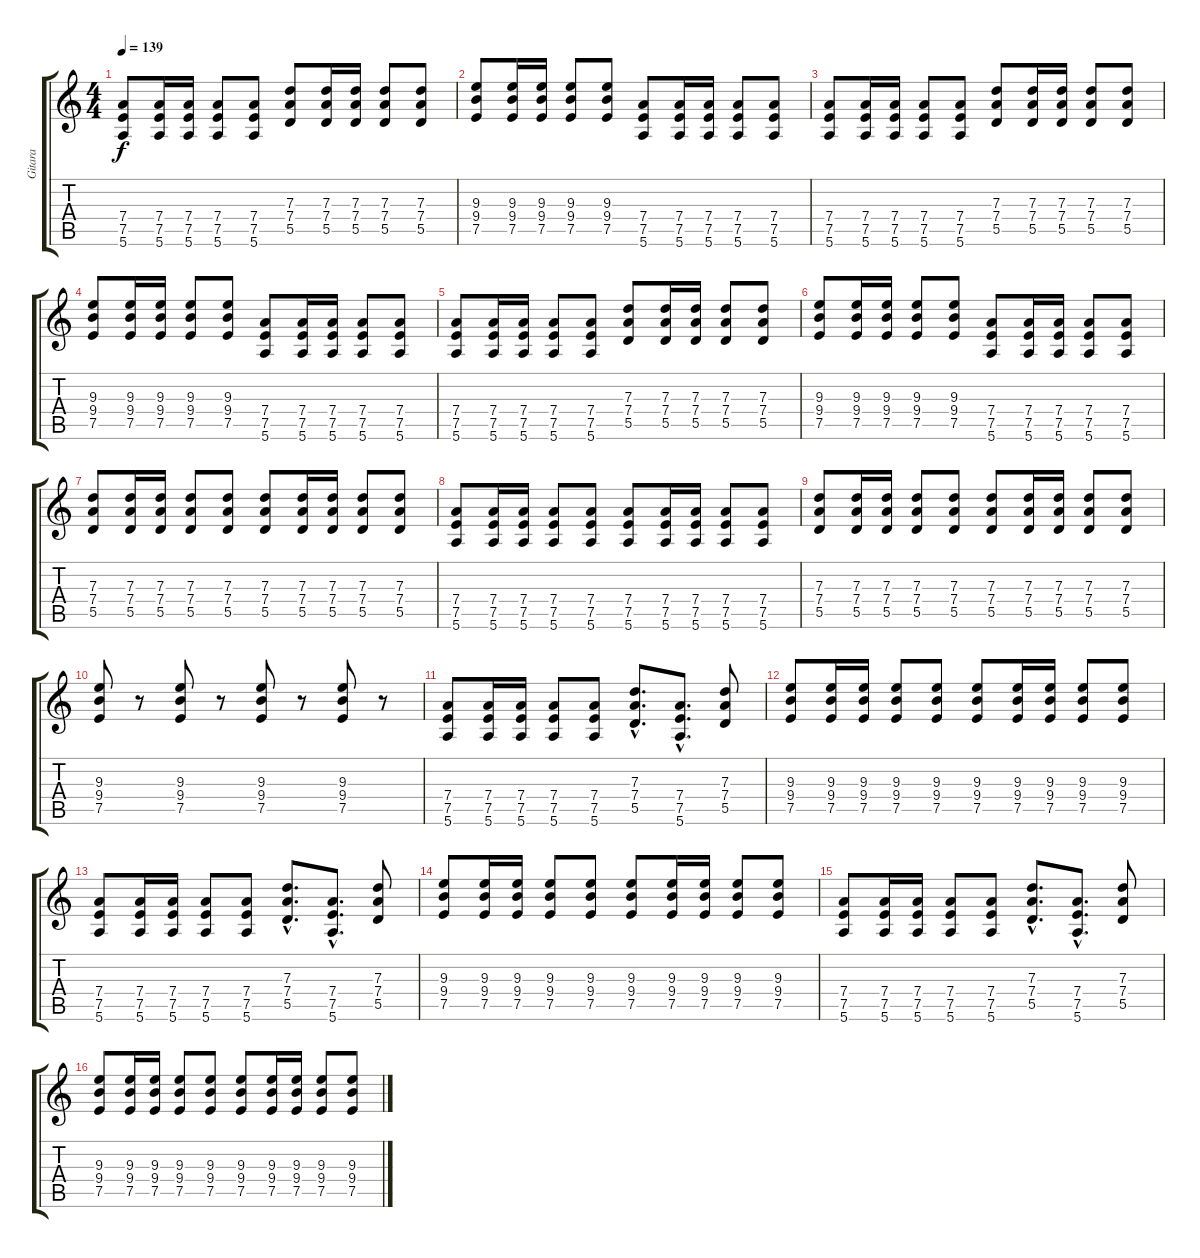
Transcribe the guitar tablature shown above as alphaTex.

\track ("Gitara" "Gitara") {instrument distortionguitar}
\staff {score tabs}
\tuning (E4 B3 G3 D3 A2 E2) {hide}
\ts (4 4)
\tempo 139
\clef g2
\ks c
(7.4 7.5 5.6).8{dy f} (7.4 7.5 5.6).16 (7.4 7.5 5.6).16 (7.4 7.5 5.6).8 (7.4 7.5 5.6).8 (7.3 7.4 5.5).8 (7.3 7.4 5.5).16 (7.3 7.4 5.5).16 (7.3 7.4 5.5).8 (7.3 7.4 5.5).8 |
(9.3 9.4 7.5).8 (9.3 9.4 7.5).16 (9.3 9.4 7.5).16 (9.3 9.4 7.5).8 (9.3 9.4 7.5).8 (7.4 7.5 5.6).8 (7.4 7.5 5.6).16 (7.4 7.5 5.6).16 (7.4 7.5 5.6).8 (7.4 7.5 5.6).8 |
(7.4 7.5 5.6).8 (7.4 7.5 5.6).16 (7.4 7.5 5.6).16 (7.4 7.5 5.6).8 (7.4 7.5 5.6).8 (7.3 7.4 5.5).8 (7.3 7.4 5.5).16 (7.3 7.4 5.5).16 (7.3 7.4 5.5).8 (7.3 7.4 5.5).8 |
(9.3 9.4 7.5).8 (9.3 9.4 7.5).16 (9.3 9.4 7.5).16 (9.3 9.4 7.5).8 (9.3 9.4 7.5).8 (7.4 7.5 5.6).8 (7.4 7.5 5.6).16 (7.4 7.5 5.6).16 (7.4 7.5 5.6).8 (7.4 7.5 5.6).8 |
(7.4 7.5 5.6).8 (7.4 7.5 5.6).16 (7.4 7.5 5.6).16 (7.4 7.5 5.6).8 (7.4 7.5 5.6).8 (7.3 7.4 5.5).8 (7.3 7.4 5.5).16 (7.3 7.4 5.5).16 (7.3 7.4 5.5).8 (7.3 7.4 5.5).8 |
(9.3 9.4 7.5).8 (9.3 9.4 7.5).16 (9.3 9.4 7.5).16 (9.3 9.4 7.5).8 (9.3 9.4 7.5).8 (7.4 7.5 5.6).8 (7.4 7.5 5.6).16 (7.4 7.5 5.6).16 (7.4 7.5 5.6).8 (7.4 7.5 5.6).8 |
(7.3 7.4 5.5).8 (7.3 7.4 5.5).16 (7.3 7.4 5.5).16 (7.3 7.4 5.5).8 (7.3 7.4 5.5).8 (7.3 7.4 5.5).8 (7.3 7.4 5.5).16 (7.3 7.4 5.5).16 (7.3 7.4 5.5).8 (7.3 7.4 5.5).8 |
(7.4 7.5 5.6).8 (7.4 7.5 5.6).16 (7.4 7.5 5.6).16 (7.4 7.5 5.6).8 (7.4 7.5 5.6).8 (7.4 7.5 5.6).8 (7.4 7.5 5.6).16 (7.4 7.5 5.6).16 (7.4 7.5 5.6).8 (7.4 7.5 5.6).8 |
(7.3 7.4 5.5).8 (7.3 7.4 5.5).16 (7.3 7.4 5.5).16 (7.3 7.4 5.5).8 (7.3 7.4 5.5).8 (7.3 7.4 5.5).8 (7.3 7.4 5.5).16 (7.3 7.4 5.5).16 (7.3 7.4 5.5).8 (7.3 7.4 5.5).8 |
(9.3 9.4 7.5).8 r.8 (9.3 9.4 7.5).8 r.8 (9.3 9.4 7.5).8 r.8 (9.3 9.4 7.5).8 r.8 |
(7.4 7.5 5.6).8 (7.4 7.5 5.6).16 (7.4 7.5 5.6).16 (7.4 7.5 5.6).8 (7.4 7.5 5.6).8 (7.3{hac} 7.4{hac} 5.5{hac}).8{d} (7.4{hac} 7.5{hac} 5.6{hac}).8{d} (7.3 7.4 5.5).8 |
(9.3 9.4 7.5).8 (9.3 9.4 7.5).16 (9.3 9.4 7.5).16 (9.3 9.4 7.5).8 (9.3 9.4 7.5).8 (9.3 9.4 7.5).8 (9.3 9.4 7.5).16 (9.3 9.4 7.5).16 (9.3 9.4 7.5).8 (9.3 9.4 7.5).8 |
(7.4 7.5 5.6).8 (7.4 7.5 5.6).16 (7.4 7.5 5.6).16 (7.4 7.5 5.6).8 (7.4 7.5 5.6).8 (7.3{hac} 7.4{hac} 5.5{hac}).8{d} (7.4{hac} 7.5{hac} 5.6{hac}).8{d} (7.3 7.4 5.5).8 |
(9.3 9.4 7.5).8 (9.3 9.4 7.5).16 (9.3 9.4 7.5).16 (9.3 9.4 7.5).8 (9.3 9.4 7.5).8 (9.3 9.4 7.5).8 (9.3 9.4 7.5).16 (9.3 9.4 7.5).16 (9.3 9.4 7.5).8 (9.3 9.4 7.5).8 |
(7.4 7.5 5.6).8 (7.4 7.5 5.6).16 (7.4 7.5 5.6).16 (7.4 7.5 5.6).8 (7.4 7.5 5.6).8 (7.3{hac} 7.4{hac} 5.5{hac}).8{d} (7.4{hac} 7.5{hac} 5.6{hac}).8{d} (7.3 7.4 5.5).8 |
(9.3 9.4 7.5).8 (9.3 9.4 7.5).16 (9.3 9.4 7.5).16 (9.3 9.4 7.5).8 (9.3 9.4 7.5).8 (9.3 9.4 7.5).8 (9.3 9.4 7.5).16 (9.3 9.4 7.5).16 (9.3 9.4 7.5).8 (9.3 9.4 7.5).8
